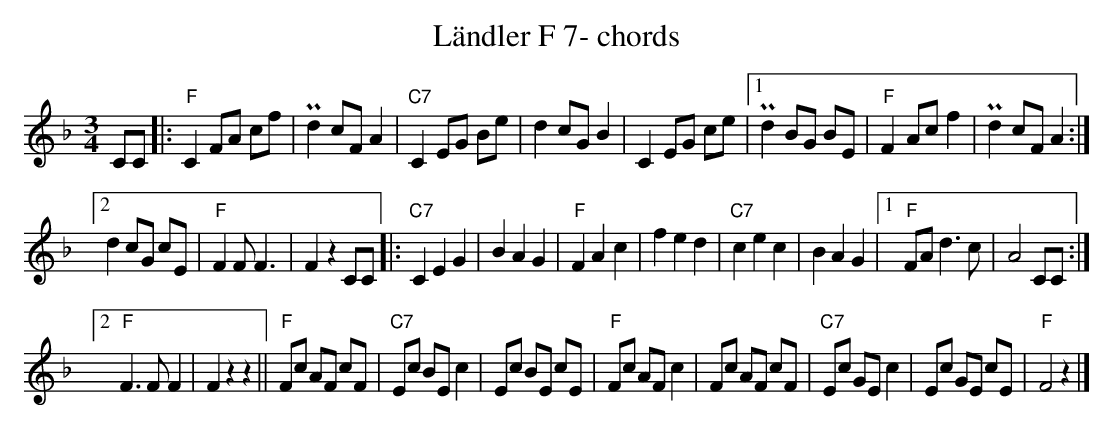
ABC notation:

X:1
T:L\"andler F 7- chords
M:3/4
L:1/8
K:Fmaj%%MIDI gchordon
CC |: "F"C2FA cf | Pd2 cFA2 | "C7"C2EG Be | d2cGB2 | C2EG ce |1 Pd2BG BE | "F"F2Acf2 | Pd2cFA2 :|2
d2cG cE | "F"F2FF3 | F2z2CC |: [L:1/4] "C7"CEG | BAG | "F"FAc | fed | "C7"cec | BAG |1 "F"F/2A/2d>c | A2C/2C/2 :|2
"F"F>FF | Fzz || [L:1/8] "F"Fc AF cF | "C7"Ec BEc2 | Ec BE cE | "F"Fc AFc2 | Fc AF cF | "C7"Ec GE c2 | Ec GE cE | "F"F4z2 |]
